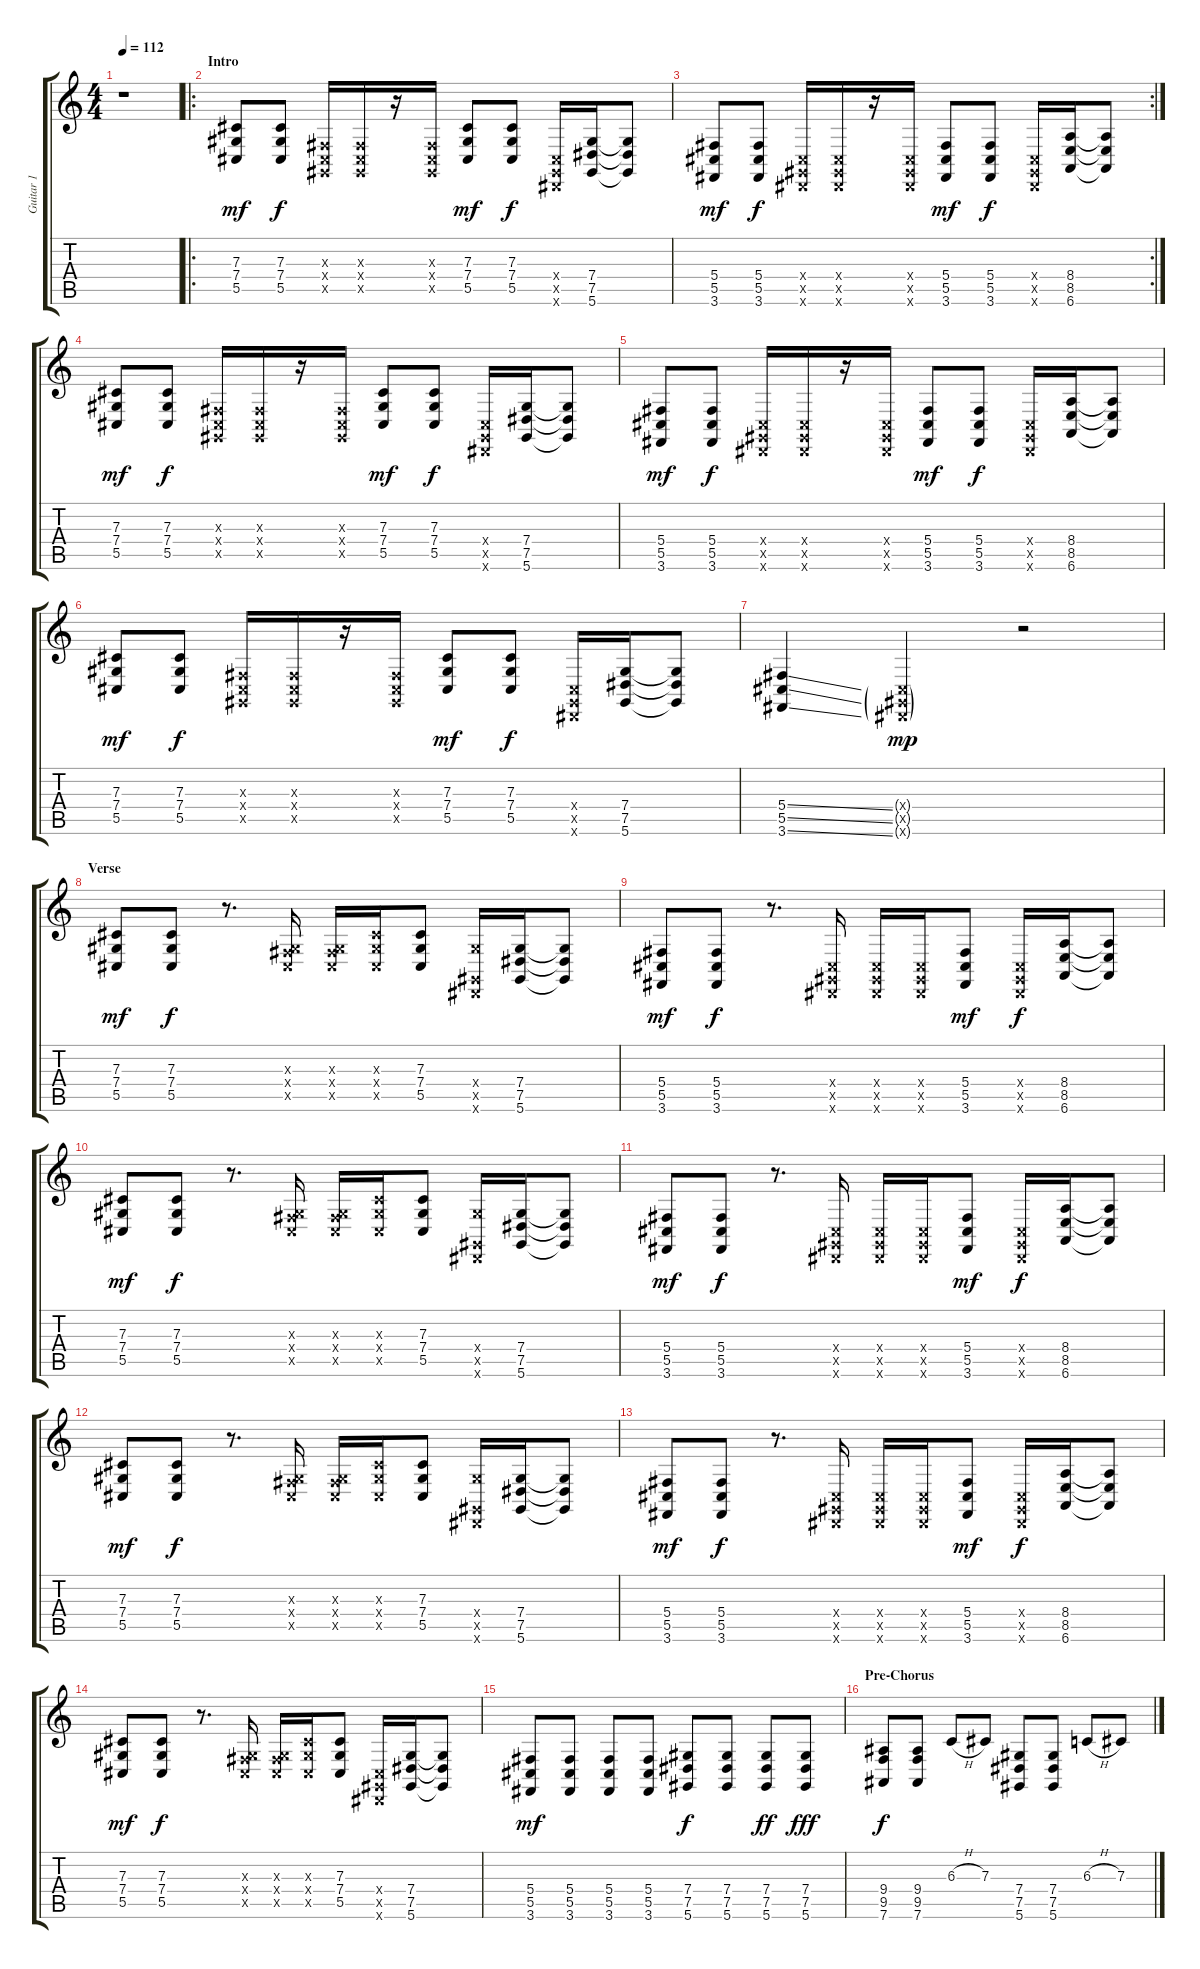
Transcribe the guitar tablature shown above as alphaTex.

\track ("Guitar 1" "Guitar 1") {instrument lead2sawtooth}
\staff {score tabs}
\tuning (Eb4 Bb3 Gb3 Db3 Ab2 Eb2) {hide}
\ts (4 4)
\tempo 112
\clef g2
\ks c
r.1{dy mf instrument lead2sawtooth} |
\ro
\section ("" "Intro")
(7.3 7.4 5.5).8 (7.3 7.4 5.5).8{dy f} (0.3{x} 0.4{x} 0.5{x}).16 (0.3{x} 0.4{x} 0.5{x}).16 r.16 (0.3{x} 0.4{x} 0.5{x}).16 (7.3 7.4 5.5).8{dy mf} (7.3 7.4 5.5).8{dy f} (0.4{x} 0.5{x} 0.6{x}).16 (7.4 7.5 5.6).16 (7.4{t} 7.5{t} 5.6{t}).8 |
\rc 2
(5.4 5.5 3.6).8{dy mf} (5.4 5.5 3.6).8{dy f} (0.4{x} 0.5{x} 0.6{x}).16 (0.4{x} 0.5{x} 0.6{x}).16 r.16 (0.4{x} 0.5{x} 0.6{x}).16 (5.4 5.5 3.6).8{dy mf} (5.4 5.5 3.6).8{dy f} (0.4{x} 0.5{x} 0.6{x}).16 (8.4 8.5 6.6).16 (8.4{t} 8.5{t} 6.6{t}).8 |
(7.3 7.4 5.5).8{dy mf} (7.3 7.4 5.5).8{dy f} (0.3{x} 0.4{x} 0.5{x}).16 (0.3{x} 0.4{x} 0.5{x}).16 r.16 (0.3{x} 0.4{x} 0.5{x}).16 (7.3 7.4 5.5).8{dy mf} (7.3 7.4 5.5).8{dy f} (0.4{x} 0.5{x} 0.6{x}).16 (7.4 7.5 5.6).16 (7.4{t} 7.5{t} 5.6{t}).8 |
(5.4 5.5 3.6).8{dy mf} (5.4 5.5 3.6).8{dy f} (0.4{x} 0.5{x} 0.6{x}).16 (0.4{x} 0.5{x} 0.6{x}).16 r.16 (0.4{x} 0.5{x} 0.6{x}).16 (5.4 5.5 3.6).8{dy mf} (5.4 5.5 3.6).8{dy f} (0.4{x} 0.5{x} 0.6{x}).16 (8.4 8.5 6.6).16 (8.4{t} 8.5{t} 6.6{t}).8 |
(7.3 7.4 5.5).8{dy mf} (7.3 7.4 5.5).8{dy f} (0.3{x} 0.4{x} 0.5{x}).16 (0.3{x} 0.4{x} 0.5{x}).16 r.16 (0.3{x} 0.4{x} 0.5{x}).16 (7.3 7.4 5.5).8{dy mf} (7.3 7.4 5.5).8{dy f} (0.4{x} 0.5{x} 0.6{x}).16 (7.4 7.5 5.6).16 (7.4{t} 7.5{t} 5.6{t}).8 |
(5.4{ss} 5.5{ss} 3.6{ss}).4 (0.4{g x} 0.5{g x} 0.6{g x}).4{dy mp} r.2 |
\section ("" "Verse")
(7.3 7.4 5.5).8{dy mf} (7.3 7.4 5.5).8{dy f} r.8{d} (0.3{x} 7.4{x} 5.5{x}).16 (0.3{x} 7.4{x} 5.5{x}).16 (7.3{x} 7.4{x} 5.5{x}).16 (7.3 7.4 5.5).8 (7.4{x} 0.5{x} 0.6{x}).16 (7.4 7.5 5.6).16 (7.4{t} 7.5{t} 5.6{t}).8 |
(5.4 5.5 3.6).8{dy mf} (5.4 5.5 3.6).8{dy f} r.8{d} (0.4{x} 0.5{x} 0.6{x}).16 (0.4{x} 0.5{x} 0.6{x}).16 (0.4{x} 0.5{x} 0.6{x}).16 (5.4 5.5 3.6).8{dy mf} (0.4{x} 0.5{x} 0.6{x}).16{dy f} (8.4 8.5 6.6).16 (8.4{t} 8.5{t} 6.6{t}).8 |
(7.3 7.4 5.5).8{dy mf} (7.3 7.4 5.5).8{dy f} r.8{d} (0.3{x} 7.4{x} 5.5{x}).16 (0.3{x} 7.4{x} 5.5{x}).16 (7.3{x} 7.4{x} 5.5{x}).16 (7.3 7.4 5.5).8 (7.4{x} 0.5{x} 0.6{x}).16 (7.4 7.5 5.6).16 (7.4{t} 7.5{t} 5.6{t}).8 |
(5.4 5.5 3.6).8{dy mf} (5.4 5.5 3.6).8{dy f} r.8{d} (0.4{x} 0.5{x} 0.6{x}).16 (0.4{x} 0.5{x} 0.6{x}).16 (0.4{x} 0.5{x} 0.6{x}).16 (5.4 5.5 3.6).8{dy mf} (0.4{x} 0.5{x} 0.6{x}).16{dy f} (8.4 8.5 6.6).16 (8.4{t} 8.5{t} 6.6{t}).8 |
(7.3 7.4 5.5).8{dy mf} (7.3 7.4 5.5).8{dy f} r.8{d} (0.3{x} 7.4{x} 5.5{x}).16 (0.3{x} 7.4{x} 5.5{x}).16 (7.3{x} 7.4{x} 5.5{x}).16 (7.3 7.4 5.5).8 (7.4{x} 0.5{x} 0.6{x}).16 (7.4 7.5 5.6).16 (7.4{t} 7.5{t} 5.6{t}).8 |
(5.4 5.5 3.6).8{dy mf} (5.4 5.5 3.6).8{dy f} r.8{d} (0.4{x} 0.5{x} 0.6{x}).16 (0.4{x} 0.5{x} 0.6{x}).16 (0.4{x} 0.5{x} 0.6{x}).16 (5.4 5.5 3.6).8{dy mf} (0.4{x} 0.5{x} 0.6{x}).16{dy f} (8.4 8.5 6.6).16 (8.4{t} 8.5{t} 6.6{t}).8 |
(7.3 7.4 5.5).8{dy mf} (7.3 7.4 5.5).8{dy f} r.8{d} (0.3{x} 7.4{x} 5.5{x}).16 (0.3{x} 7.4{x} 5.5{x}).16 (7.3{x} 7.4{x} 5.5{x}).16 (7.3 7.4 5.5).8 (0.4{x} 0.5{x} 0.6{x}).16 (7.4 7.5 5.6).16 (7.4{t} 7.5{t} 5.6{t}).8 |
(5.4 5.5 3.6).8{dy mf} (5.4 5.5 3.6).8 (5.4 5.5 3.6).8 (5.4 5.5 3.6).8 (7.4 7.5 5.6).8{dy f} (7.4 7.5 5.6).8 (7.4 7.5 5.6).8{dy ff} (7.4 7.5 5.6).8{dy fff} |
\section ("" "Pre-Chorus")
(9.4 9.5 7.6).8{dy f} (9.4 9.5 7.6).8 6.3{h}.8 7.3.8 (7.4 7.5 5.6).8 (7.4 7.5 5.6).8 6.3{h}.8 7.3.8
